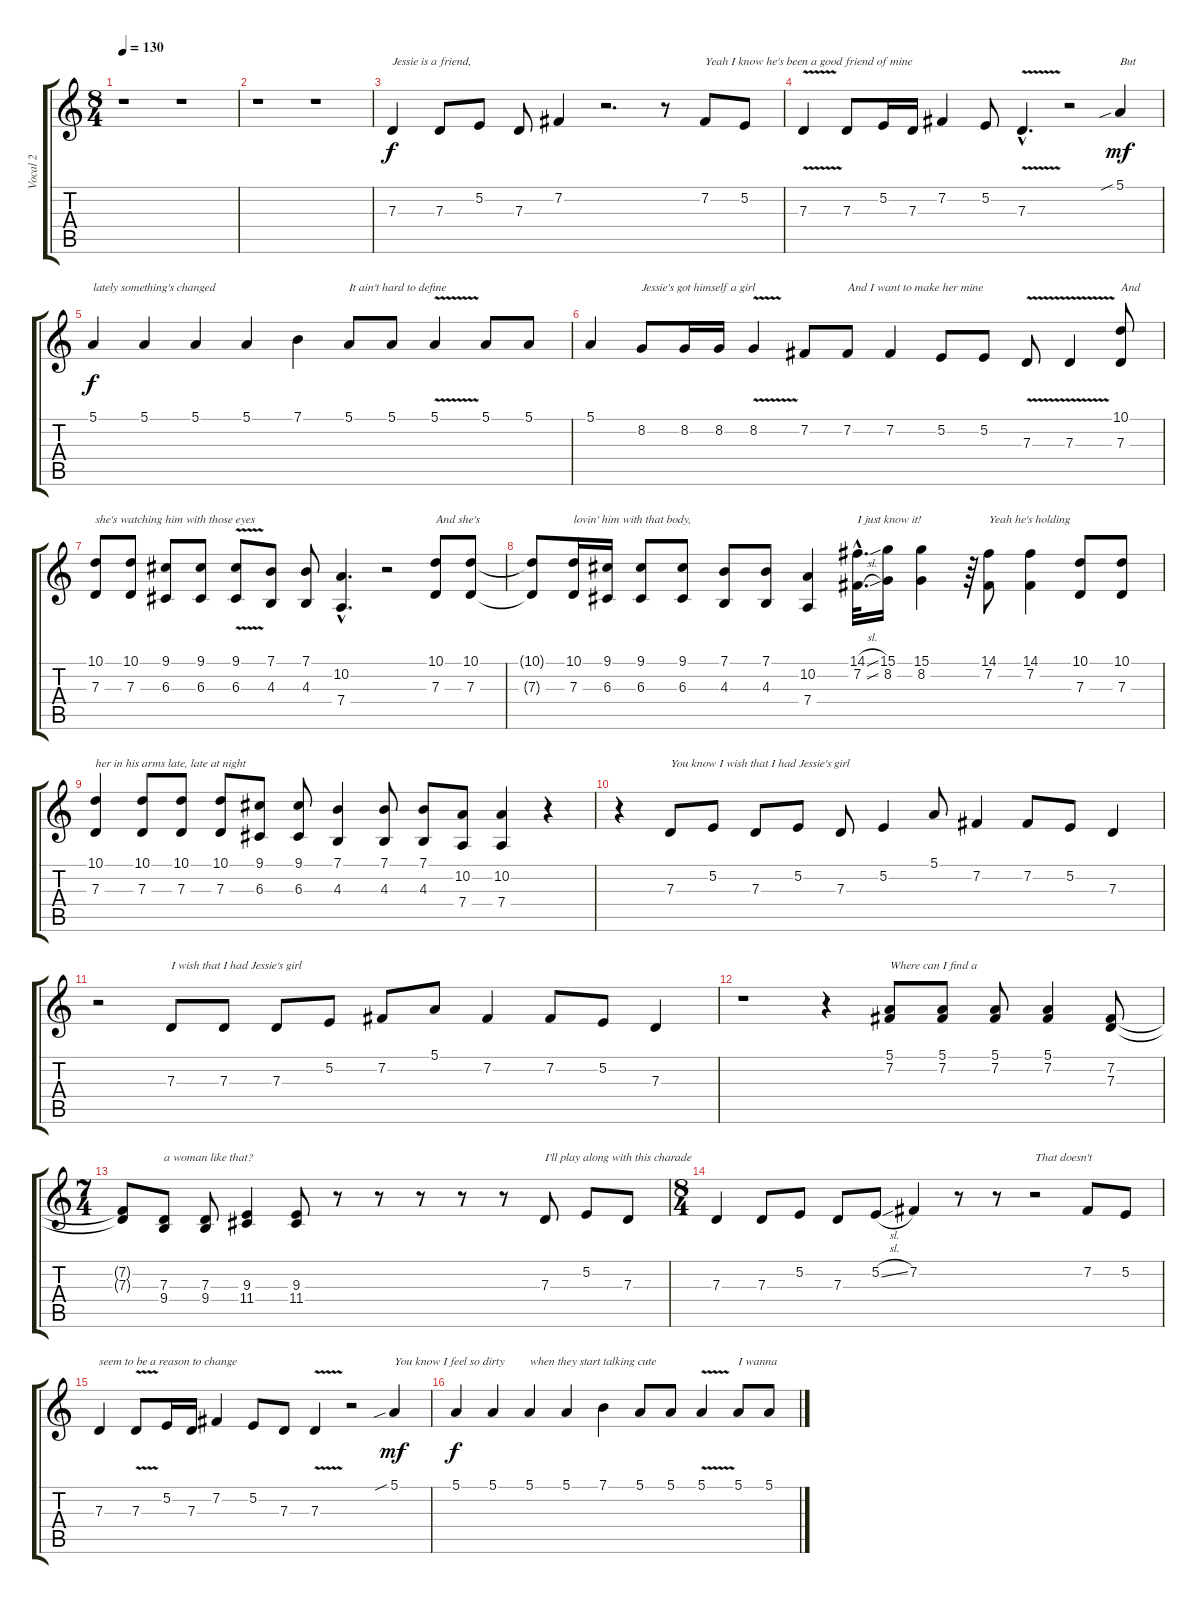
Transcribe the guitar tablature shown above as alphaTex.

\track ("Vocal 2" "Vocal 2") {instrument lead2sawtooth}
\staff {score tabs}
\tuning (E4 B3 G3 D3 A2 E2) {hide}
\ts (8 4)
\tempo 130
\clef g2
\ks c
r.1{dy f instrument lead2sawtooth} r.1 |
r.1 r.1 |
7.3.4{txt "Jessie is a friend, "} 7.3.8 5.2.8 7.3.8 7.2.4 r.2{d} r.8 7.2.8{txt "Yeah I know he's been a good friend of mine "} 5.2.8 |
7.3{v}.4 7.3.8 5.2.16 7.3.16 7.2.4 5.2.8 7.3{v hac}.4{d} r.2 5.1{sib}.4{txt "But" dy mf} |
5.1.4{txt "lately something's changed " dy f} 5.1.4 5.1.4 5.1.4 7.1.4 5.1.8{txt "It ain't hard to define "} 5.1.8 5.1{v}.4 5.1.8 5.1.8 |
5.1.4 8.2.8{txt "Jessie's got himself a girl "} 8.2.16 8.2.16 8.2{v}.4 7.2.8 7.2.8{txt "And I want to make her mine "} 7.2.4 5.2.8 5.2.8 7.3{v}.8 7.3{v}.4 (10.1 7.3).8{txt "And"} |
(10.1 7.3).8{txt "she's watching him with those eyes "} (10.1 7.3).8 (9.1 6.3).8 (9.1 6.3).8 (9.1 6.3{v}).8 (7.1 4.3).8 (7.1 4.3).8 (10.2{hac} 7.4{hac}).4{d} r.2 (10.1 7.3).8{txt "And she's "} (10.1 7.3).8 |
(10.1{t} 7.3{t}).8 (10.1 7.3).16{txt "lovin' him with that body, "} (9.1 6.3).16 (9.1 6.3).8 (9.1 6.3).8 (7.1 4.3).8 (7.1 4.3).8 (10.2 7.4).4 (14.1{sl hac} 7.2{sl hac}).32{d txt "I just know it! "} (15.1 8.2).16 (15.1 8.2).4 r.64 (14.1 7.2).8{txt "Yeah he's holding "} (14.1 7.2).4 (10.1 7.3).8 (10.1 7.3).8 |
(10.1 7.3).4{txt "her in his arms late, late at night"} (10.1 7.3).8 (10.1 7.3).8 (10.1 7.3).8 (9.1 6.3).8 (9.1 6.3).8 (7.1 4.3).4 (7.1 4.3).8 (7.1 4.3).8 (10.2 7.4).8 (10.2 7.4).4 r.4 |
r.4 7.3.8{txt "You know I wish that I had Jessie's girl "} 5.2.8 7.3.8 5.2.8 7.3.8 5.2.4 5.1.8 7.2.4 7.2.8 5.2.8 7.3.4 |
r.2 7.3.8{txt "I wish that I had Jessie's girl "} 7.3.8 7.3.8 5.2.8 7.2.8 5.1.8 7.2.4 7.2.8 5.2.8 7.3.4 |
r.1 r.4 (5.1 7.2).8{txt "Where can I find a "} (5.1 7.2).8 (5.1 7.2).8 (5.1 7.2).4 (7.2 7.3).8 |
\ts (7 4)
(7.2{t} 7.3{t}).8 (7.3 9.4).8{txt "a woman like that?"} (7.3 9.4).8 (9.3 11.4).4 (9.3 11.4).8 r.8 r.8 r.8 r.8 r.8 7.3.8{txt "I'll play along with this charade "} 5.2.8 7.3.8 |
\ts (8 4)
7.3.4 7.3.8 5.2.8 7.3.8 5.2{sl}.8 7.2.4 r.8 r.8 r.2{txt "That doesn't "} 7.2.8 5.2.8 |
7.3.4{txt "seem to be a reason to change "} 7.3{v}.8 5.2.16 7.3.16 7.2.4 5.2.8 7.3.8 7.3{v}.4 r.2 5.1{sib}.4{txt "You know I feel so dirty " dy mf} |
5.1.4{dy f} 5.1.4 5.1.4{txt "when they start talking cute "} 5.1.4 7.1.4 5.1.8 5.1.8 5.1{v}.4 5.1.8{txt "I wanna "} 5.1.8
